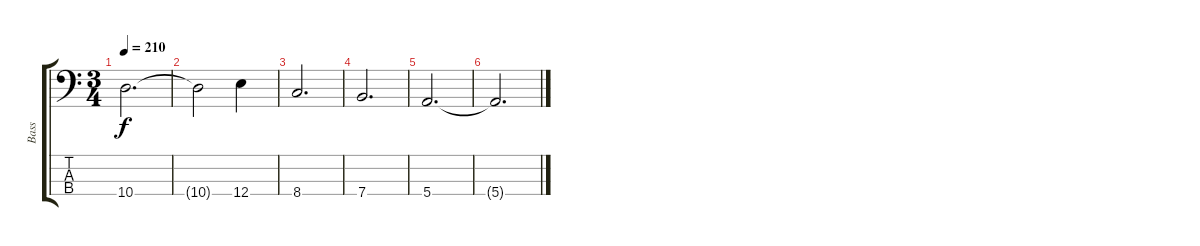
\track ("Bass" "Bass") {instrument electricbassfinger}
\staff {score tabs}
\tuning (G2 D2 A1 E1) {hide}
\ts (3 4)
\tempo 210
\clef f4
\ks c
10.4.2{d dy f} |
10.4{t}.2 12.4.4 |
8.4.2{d} |
7.4.2{d} |
5.4.2{d} |
5.4{t}.2{d}
